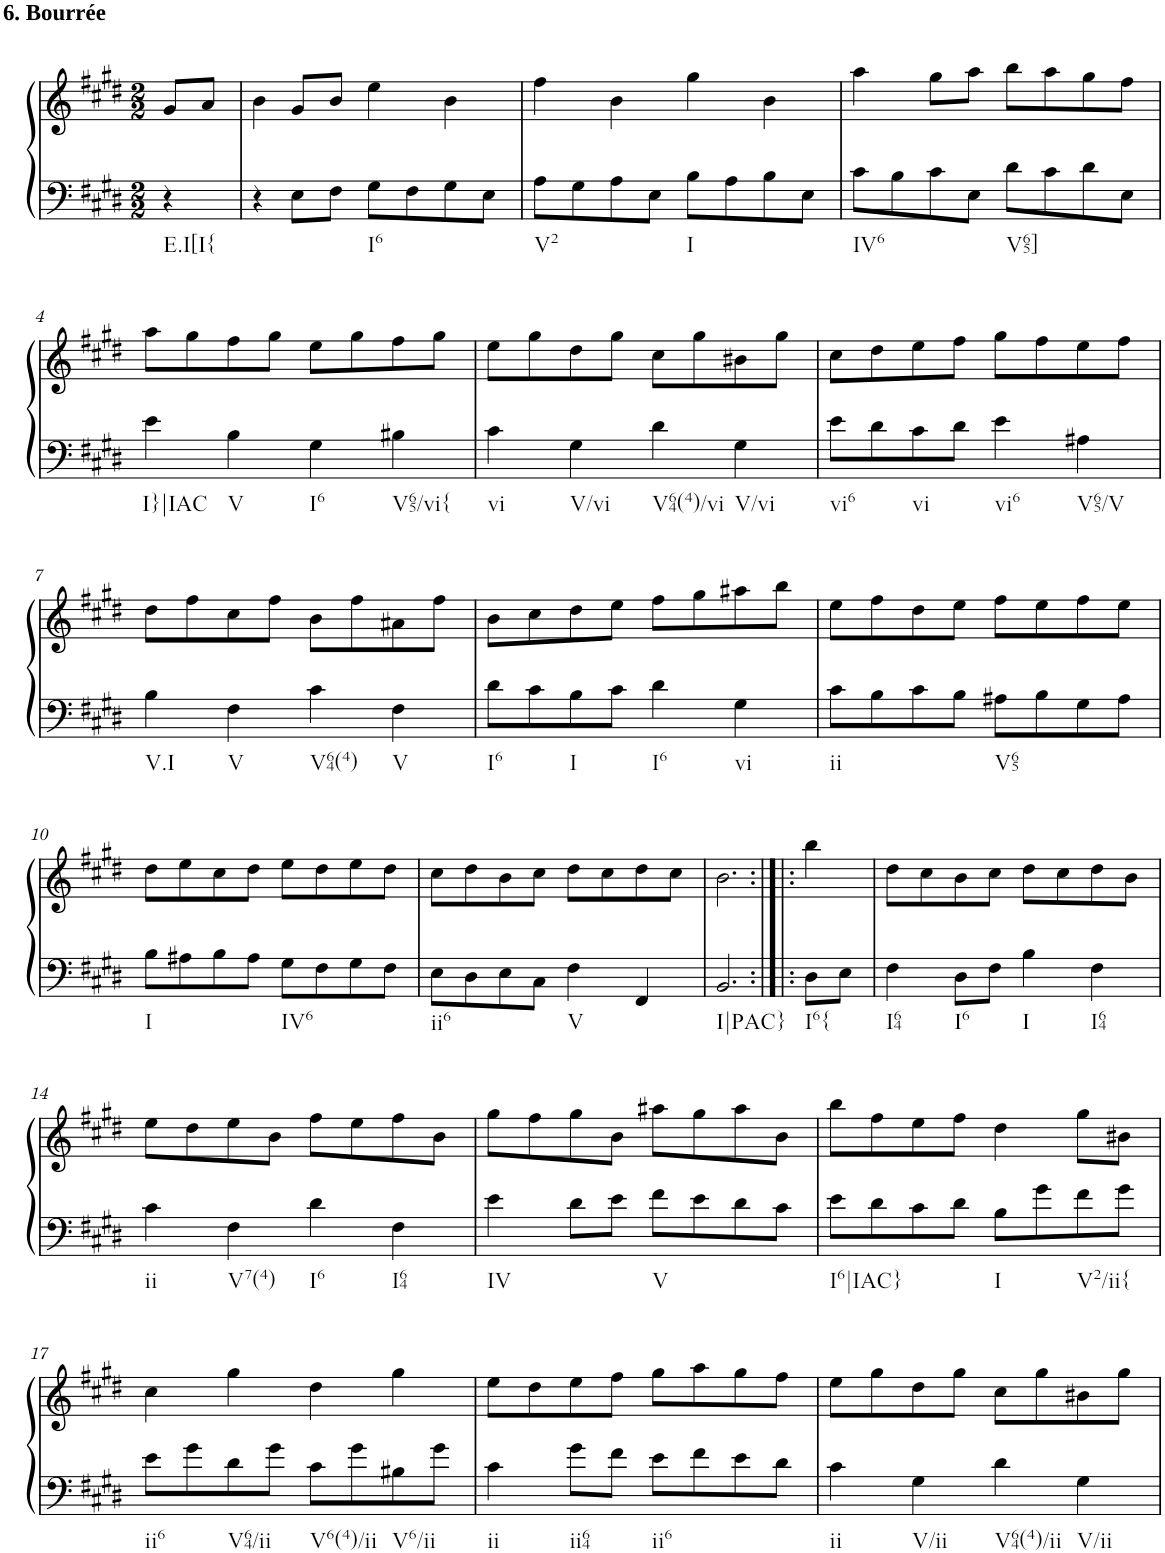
**kern	**kern
*part1	*part1
*staff2	*staff1
*I"Klavier linke Hand	*
*clefF4	*clefG2
*k[f#c#g#d#]	*k[f#c#g#d#]
*M2/2	*M2/2
=	=
!	!LO:TX:a:B:t=6. Bourrée
!LO:TX:b:t=E.I[I{	!
4r	8g#/L
.	8a/J
=1	=1
4r	4b\
8E\L	8g#/L
8F#\J	8b/J
!LO:TX:b:t=I6	!
8G#\L	4ee\
8F#\	.
8G#\	4b\
8E\J	.
=2	=2
!LO:TX:b:t=V2	!
8A\L	4ff#\
8G#\	.
8A\	4b\
8E\J	.
!LO:TX:b:t=I	!
8B\L	4gg#\
8A\	.
8B\	4b\
8E\J	.
=3	=3
!LO:TX:b:t=IV6	!
8c#\L	4aa\
8B\	.
8c#\	8gg#\L
8E\J	8aa\J
!LO:TX:b:t=V65]	!
8d#\L	8bb\L
8c#\	8aa\
8d#\	8gg#\
8E\J	8ff#\J
!!LO:LB:g=z
=4	=4
!LO:TX:b:t=I}|IAC	!
4e\	8aa\L
.	8gg#\
!LO:TX:b:t=V	!
4B\	8ff#\
.	8gg#\J
!LO:TX:b:t=I6	!
4G#\	8ee\L
.	8gg#\
!LO:TX:b:t=V65/vi{	!
4B#X\	8ff#\
.	8gg#\J
=5	=5
!LO:TX:b:t=vi	!
4c#\	8ee\L
.	8gg#\
!LO:TX:b:t=V/vi	!
4G#\	8dd#\
.	8gg#\J
!LO:TX:b:t=V64(4)/vi	!
4d#\	8cc#\L
.	8gg#\
!LO:TX:b:t=V/vi	!
4G#\	8b#X\
.	8gg#\J
=6	=6
!LO:TX:b:t=vi6	!
8e\L	8cc#\L
8d#\	8dd#\
!LO:TX:b:t=vi	!
8c#\	8ee\
8d#\J	8ff#\J
!LO:TX:b:t=vi6	!
4e\	8gg#\L
.	8ff#\
!LO:TX:b:t=V65/V	!
4A#X\	8ee\
.	8ff#\J
!!LO:LB:g=z
=7	=7
!LO:TX:b:t=V.I	!
4B\	8dd#\L
.	8ff#\
!LO:TX:b:t=V	!
4F#\	8cc#\
.	8ff#\J
!LO:TX:b:t=V64(4)	!
4c#\	8b\L
.	8ff#\
!LO:TX:b:t=V	!
4F#\	8a#X\
.	8ff#\J
=8	=8
!LO:TX:b:t=I6	!
8d#\L	8b\L
8c#\	8cc#\
!LO:TX:b:t=I	!
8B\	8dd#\
8c#\J	8ee\J
!LO:TX:b:t=I6	!
4d#\	8ff#\L
.	8gg#\
!LO:TX:b:t=vi	!
4G#\	8aa#X\
.	8bb\J
=9	=9
!LO:TX:b:t=ii	!
8c#\L	8ee\L
8B\	8ff#\
8c#\	8dd#\
8B\J	8ee\J
!LO:TX:b:t=V65	!
8A#X\L	8ff#\L
8B\	8ee\
8G#\	8ff#\
8A#\J	8ee\J
!!LO:LB:g=z
=10	=10
!LO:TX:b:t=I	!
8B\L	8dd#\L
8A#X\	8ee\
8B\	8cc#\
8A#\J	8dd#\J
!LO:TX:b:t=IV6	!
8G#\L	8ee\L
8F#\	8dd#\
8G#\	8ee\
8F#\J	8dd#\J
=11	=11
!LO:TX:b:t=ii6	!
8E\L	8cc#\L
8D#\	8dd#\
8E\	8b\
8C#\J	8cc#\J
!LO:TX:b:t=V	!
4F#\	8dd#\L
.	8cc#\
4FF#/	8dd#\
.	8cc#\J
=12	=12
!LO:TX:b:t=I|PAC}	!
2.BB/	2.b\
=12X1:|!|:	=12X1:|!|:
!LO:TX:b:t=I6{	!
8D#\L	4bb\
8E\J	.
=13	=13
!LO:TX:b:t=I64	!
4F#\	8dd#\L
.	8cc#\
!LO:TX:b:t=I6	!
8D#\L	8b\
8F#\J	8cc#\J
!LO:TX:b:t=I	!
4B\	8dd#\L
.	8cc#\
!LO:TX:b:t=I64	!
4F#\	8dd#\
.	8b\J
!!LO:LB:g=z
=14	=14
!LO:TX:b:t=ii	!
4c#\	8ee\L
.	8dd#\
!LO:TX:b:t=V7(4)	!
4F#\	8ee\
.	8b\J
!LO:TX:b:t=I6	!
4d#\	8ff#\L
.	8ee\
!LO:TX:b:t=I64	!
4F#\	8ff#\
.	8b\J
=15	=15
!LO:TX:b:t=IV	!
4e\	8gg#\L
.	8ff#\
8d#\L	8gg#\
8e\J	8b\J
!LO:TX:b:t=V	!
8f#\L	8aa#X\L
8e\	8gg#\
8d#\	8aa#\
8c#\J	8b\J
=16	=16
!LO:TX:b:t=I6|IAC}	!
8e\L	8bb\L
8d#\	8ff#\
8c#\	8ee\
8d#\J	8ff#\J
!LO:TX:b:t=I	!
8B\L	4dd#\
8g#\	.
!LO:TX:b:t=V2/ii{	!
8f#\	8gg#\L
8g#\J	8b#X\J
!!LO:LB:g=z
=17	=17
!LO:TX:b:t=ii6	!
8e\L	4cc#\
8g#\	.
!LO:TX:b:t=V64/ii	!
8d#\	4gg#\
8g#\J	.
!LO:TX:b:t=V6(4)/ii	!
8c#\L	4dd#\
8g#\	.
!LO:TX:b:t=V6/ii	!
8B#X\	4gg#\
8g#\J	.
=18	=18
!LO:TX:b:t=ii	!
4c#\	8ee\L
.	8dd#\
!LO:TX:b:t=ii64	!
8g#\L	8ee\
8f#\J	8ff#\J
!LO:TX:b:t=ii6	!
8e\L	8gg#\L
8f#\	8aa\
8e\	8gg#\
8d#\J	8ff#\J
=19	=19
!LO:TX:b:t=ii	!
4c#\	8ee\L
.	8gg#\
!LO:TX:b:t=V/ii	!
4G#\	8dd#\
.	8gg#\J
!LO:TX:b:t=V64(4)/ii	!
4d#\	8cc#\L
.	8gg#\
!LO:TX:b:t=V/ii	!
4G#\	8b#X\
.	8gg#\J
=	=
*-	*-
